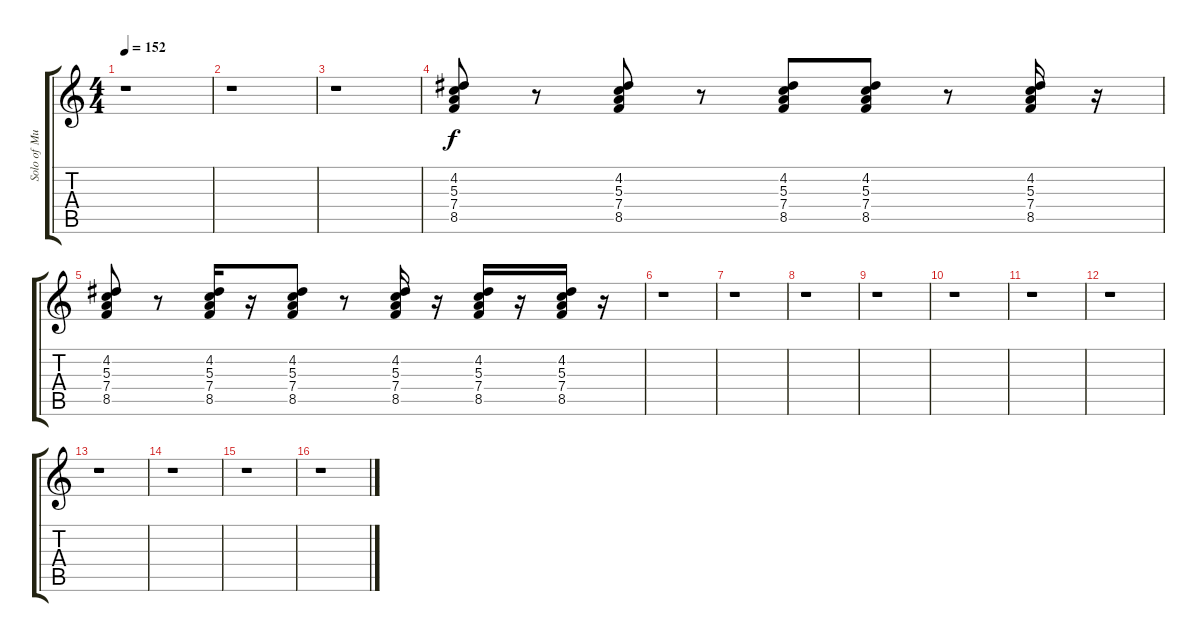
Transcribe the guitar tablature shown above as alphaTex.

\track ("Solo of Mutlu" "Solo of Mu") {instrument overdrivenguitar}
\staff {score tabs}
\tuning (E4 B3 G3 D3 A2 E2) {hide}
\ts (4 4)
\tempo 152
\clef g2
\ks c
r.1{dy f} |
r.1 |
r.1 |
(4.2 5.3 7.4 8.5).8 r.8 (4.2 5.3 7.4 8.5).8 r.8 (4.2 5.3 7.4 8.5).8 (4.2 5.3 7.4 8.5).8 r.8 (4.2 5.3 7.4 8.5).16 r.16 |
(4.2 5.3 7.4 8.5).8 r.8 (4.2 5.3 7.4 8.5).16 r.16 (4.2 5.3 7.4 8.5).8 r.8 (4.2 5.3 7.4 8.5).16 r.16 (4.2 5.3 7.4 8.5).16 r.16 (4.2 5.3 7.4 8.5).16 r.16 |
r.1 |
r.1 |
r.1 |
r.1 |
r.1 |
r.1 |
r.1 |
r.1 |
r.1 |
r.1 |
r.1
